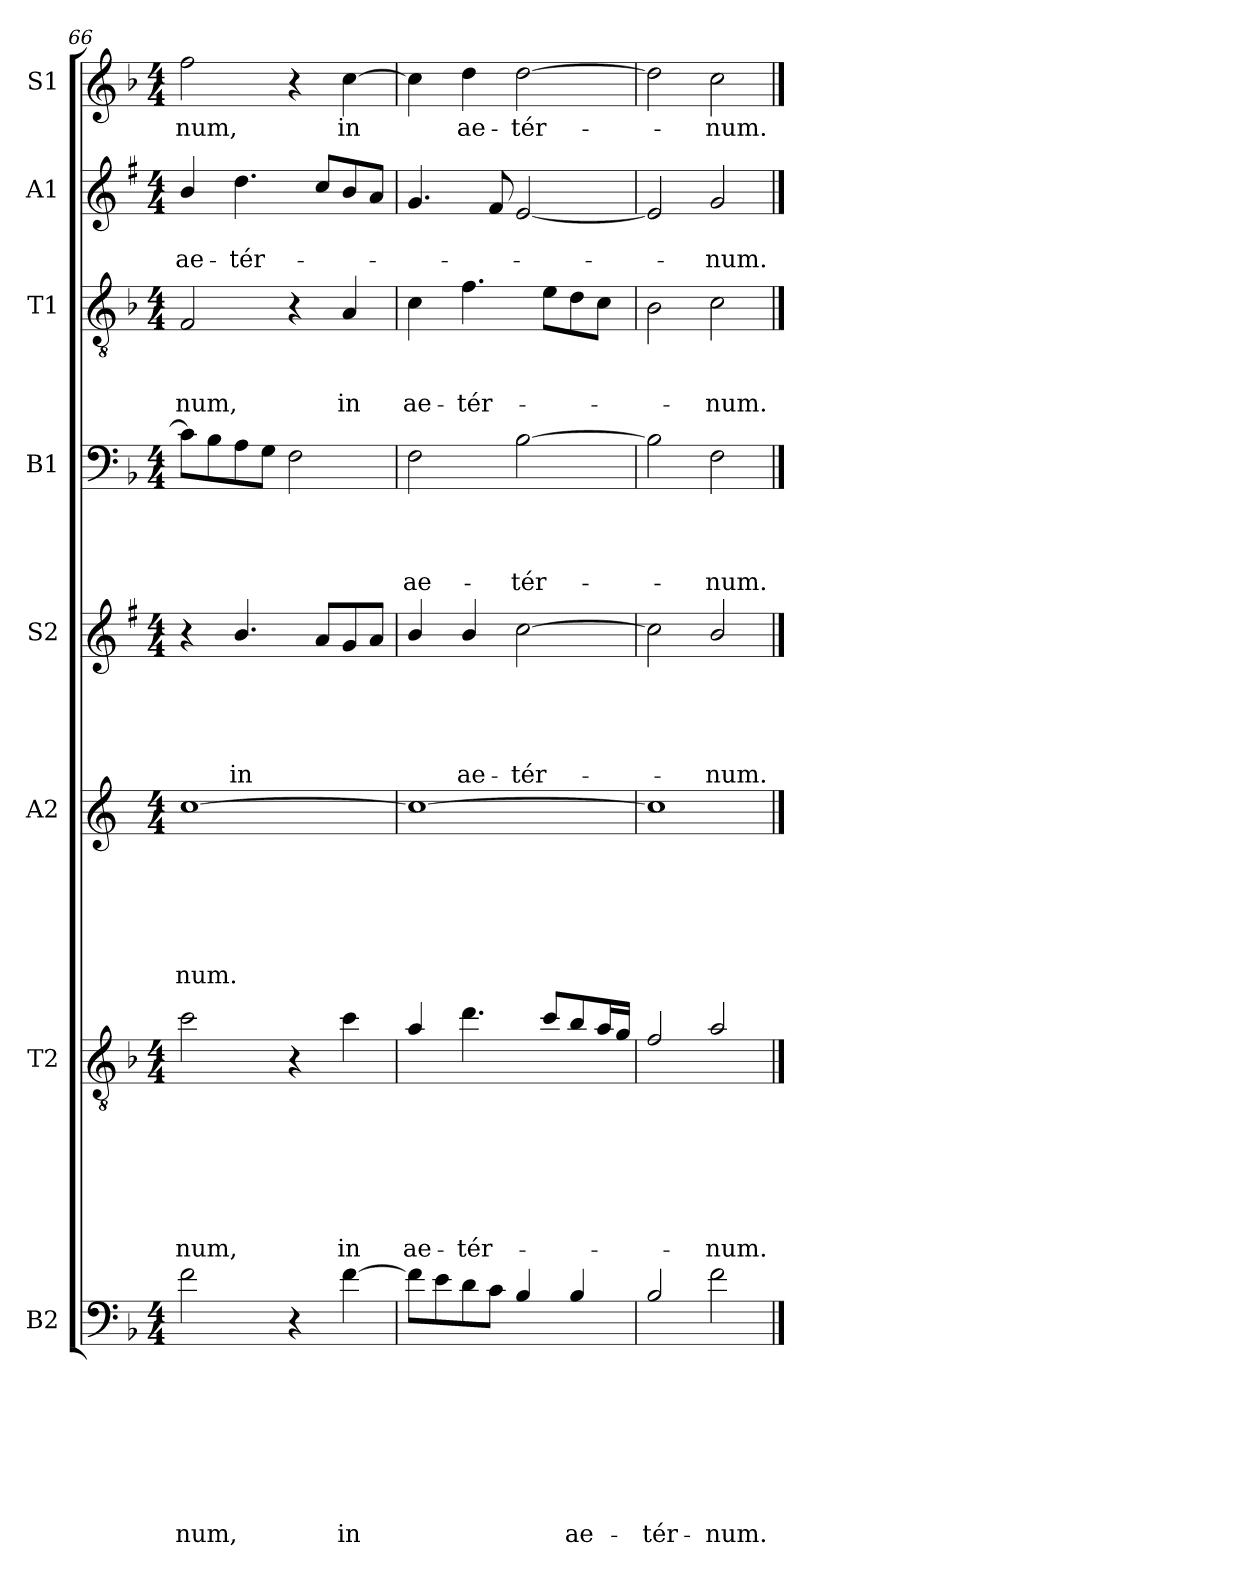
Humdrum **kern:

**kern	**text	**text	**text	**text	**text	**text	**text	**text	**kern	**text	**text	**text	**text	**text	**text	**text	**kern	**text	**text	**text	**text	**text	**text	**kern	**text	**text	**text	**text	**text	**kern	**text	**text	**text	**text	**kern	**text	**text	**text	**kern	**text	**text	**kern	**text
*part8	*part8	*part8	*part8	*part8	*part8	*part8	*part8	*part8	*part7	*part7	*part7	*part7	*part7	*part7	*part7	*part7	*part6	*part6	*part6	*part6	*part6	*part6	*part6	*part5	*part5	*part5	*part5	*part5	*part5	*part4	*part4	*part4	*part4	*part4	*part3	*part3	*part3	*part3	*part2	*part2	*part2	*part1	*part1
*staff8	*staff8	*staff8	*staff8	*staff8	*staff8	*staff8	*staff8	*staff8	*staff7	*staff7	*staff7	*staff7	*staff7	*staff7	*staff7	*staff7	*staff6	*staff6	*staff6	*staff6	*staff6	*staff6	*staff6	*staff5	*staff5	*staff5	*staff5	*staff5	*staff5	*staff4	*staff4	*staff4	*staff4	*staff4	*staff3	*staff3	*staff3	*staff3	*staff2	*staff2	*staff2	*staff1	*staff1
*I"B2	*	*	*	*	*	*	*	*	*I"T2	*	*	*	*	*	*	*	*I"A2	*	*	*	*	*	*	*I"S2	*	*	*	*	*	*I"B1	*	*	*	*	*I"T1	*	*	*	*I"A1	*	*	*I"S1	*
*clefF4	*	*	*	*	*	*	*	*	*clefGv2	*	*	*	*	*	*	*	*clefG2	*	*	*	*	*	*	*clefG2	*	*	*	*	*	*clefF4	*	*	*	*	*clefGv2	*	*	*	*clefG2	*	*	*clefG2	*
*ITrd7c12	*	*	*	*	*	*	*	*	*ITrd8c14	*	*	*	*	*	*	*	*ITrd4c7	*	*	*	*	*	*	*ITrd1c2	*	*	*	*	*	*	*	*	*	*	*	*	*	*	*ITrd1c2	*	*	*	*
*k[b-]	*	*	*	*	*	*	*	*	*k[b-]	*	*	*	*	*	*	*	*k[b-]	*	*	*	*	*	*	*k[b-]	*	*	*	*	*	*k[b-]	*	*	*	*	*k[b-]	*	*	*	*k[b-]	*	*	*k[b-]	*
*F:	*	*	*	*	*	*	*	*	*F:	*	*	*	*	*	*	*	*F:	*	*	*	*	*	*	*F:	*	*	*	*	*	*F:	*	*	*	*	*F:	*	*	*	*F:	*	*	*F:	*
*M4/4	*	*	*	*	*	*	*	*	*M4/4	*	*	*	*	*	*	*	*M4/4	*	*	*	*	*	*	*M4/4	*	*	*	*	*	*M4/4	*	*	*	*	*M4/4	*	*	*	*M4/4	*	*	*M4/4	*
=66	=66	=66	=66	=66	=66	=66	=66	=66	=66	=66	=66	=66	=66	=66	=66	=66	=66	=66	=66	=66	=66	=66	=66	=66	=66	=66	=66	=66	=66	=66	=66	=66	=66	=66	=66	=66	=66	=66	=66	=66	=66	=66	=66
!	!	!	!	!	!	!	!	!LO:LY:b	!	!	!	!	!	!	!	!LO:LY:b	!	!	!	!	!	!	!LO:LY:b	!	!	!	!	!	!	!	!	!	!	!	!	!	!	!LO:LY:b	!	!	!LO:LY:b	!	!LO:LY:b
2F\	.	.	.	.	.	.	.	-num,	2c\	.	.	.	.	.	.	-num,	[1f	.	.	.	.	.	-num.	4r	.	.	.	.	.	8c\L]	.	.	.	.	2F/	.	.	-num,	4a/	.	ae-	2ff\	-num,
.	.	.	.	.	.	.	.	.	.	.	.	.	.	.	.	.	.	.	.	.	.	.	.	.	.	.	.	.	.	8B-\	.	.	.	.	.	.	.	.	.	.	.	.	.
!	!	!	!	!	!	!	!	!	!	!	!	!	!	!	!	!	!	!	!	!	!	!	!	!	!	!	!	!	!LO:LY:b	!	!	!	!	!	!	!	!	!	!	!	!LO:LY:b	!	!
.	.	.	.	.	.	.	.	.	.	.	.	.	.	.	.	.	.	.	.	.	.	.	.	4.a/	.	.	.	.	in	8A\	.	.	.	.	.	.	.	.	4.cc\	.	-tér-	.	.
.	.	.	.	.	.	.	.	.	.	.	.	.	.	.	.	.	.	.	.	.	.	.	.	.	.	.	.	.	.	8G\J	.	.	.	.	.	.	.	.	.	.	.	.	.
4r	.	.	.	.	.	.	.	.	4r	.	.	.	.	.	.	.	.	.	.	.	.	.	.	.	.	.	.	.	.	2F\	.	.	.	.	4r	.	.	.	.	.	.	4r	.
.	.	.	.	.	.	.	.	.	.	.	.	.	.	.	.	.	.	.	.	.	.	.	.	8g/L	.	.	.	.	.	.	.	.	.	.	.	.	.	.	8b-/L	.	.	.	.
!	!	!	!	!	!	!	!	!LO:LY:b	!	!	!	!	!	!	!	!LO:LY:b	!	!	!	!	!	!	!	!	!	!	!	!	!	!	!	!	!	!	!	!	!	!LO:LY:b	!	!	!	!	!LO:LY:b
[4F\	.	.	.	.	.	.	.	in	4c\	.	.	.	.	.	.	in	.	.	.	.	.	.	.	8f/	.	.	.	.	.	.	.	.	.	.	4A/	.	.	in	8a/	.	.	[4cc\	in
.	.	.	.	.	.	.	.	.	.	.	.	.	.	.	.	.	.	.	.	.	.	.	.	8g/J	.	.	.	.	.	.	.	.	.	.	.	.	.	.	8g/J	.	.	.	.
=67	=67	=67	=67	=67	=67	=67	=67	=67	=67	=67	=67	=67	=67	=67	=67	=67	=67	=67	=67	=67	=67	=67	=67	=67	=67	=67	=67	=67	=67	=67	=67	=67	=67	=67	=67	=67	=67	=67	=67	=67	=67	=67	=67
!	!	!	!	!	!	!	!	!	!	!	!	!	!	!	!	!LO:LY:b	!	!	!	!	!	!	!	!	!	!	!	!	!	!	!	!	!	!LO:LY:b	!	!	!	!LO:LY:b	!	!	!	!	!
8F\L]	.	.	.	.	.	.	.	.	4A/	.	.	.	.	.	.	ae-	1f_	.	.	.	.	.	.	4a/	.	.	.	.	.	2F\	.	.	.	ae-	4c\	.	.	ae-	4.f/	.	.	4cc\]	.
8E\	.	.	.	.	.	.	.	.	.	.	.	.	.	.	.	.	.	.	.	.	.	.	.	.	.	.	.	.	.	.	.	.	.	.	.	.	.	.	.	.	.	.	.
!	!	!	!	!	!	!	!	!	!	!	!	!	!	!	!	!LO:LY:b	!	!	!	!	!	!	!	!	!	!	!	!	!LO:LY:b	!	!	!	!	!	!	!	!	!LO:LY:b	!	!	!	!	!LO:LY:b
8D\	.	.	.	.	.	.	.	.	4.d\	.	.	.	.	.	.	-tér-	.	.	.	.	.	.	.	4a/	.	.	.	.	ae-	.	.	.	.	.	4.f\	.	.	-tér-	.	.	.	4dd\	ae-
8C\J	.	.	.	.	.	.	.	.	.	.	.	.	.	.	.	.	.	.	.	.	.	.	.	.	.	.	.	.	.	.	.	.	.	.	.	.	.	.	8e/	.	.	.	.
!	!	!	!	!	!	!	!	!	!	!	!	!	!	!	!	!	!	!	!	!	!	!	!	!	!	!	!	!	!LO:LY:b	!	!	!	!	!LO:LY:b	!	!	!	!	!	!	!	!	!LO:LY:b
4BB-/	.	.	.	.	.	.	.	.	.	.	.	.	.	.	.	.	.	.	.	.	.	.	.	[2b-\	.	.	.	.	-tér-	[2B-\	.	.	.	-tér-	.	.	.	.	[2d/	.	.	[2dd\	-tér-
.	.	.	.	.	.	.	.	.	8c/L	.	.	.	.	.	.	.	.	.	.	.	.	.	.	.	.	.	.	.	.	.	.	.	.	.	8e\L	.	.	.	.	.	.	.	.
!	!	!	!	!	!	!	!	!LO:LY:b	!	!	!	!	!	!	!	!	!	!	!	!	!	!	!	!	!	!	!	!	!	!	!	!	!	!	!	!	!	!	!	!	!	!	!
4BB-/	.	.	.	.	.	.	.	ae-	8B-/	.	.	.	.	.	.	.	.	.	.	.	.	.	.	.	.	.	.	.	.	.	.	.	.	.	8d\	.	.	.	.	.	.	.	.
.	.	.	.	.	.	.	.	.	16A/L	.	.	.	.	.	.	.	.	.	.	.	.	.	.	.	.	.	.	.	.	.	.	.	.	.	8c\J	.	.	.	.	.	.	.	.
.	.	.	.	.	.	.	.	.	16G/JJ	.	.	.	.	.	.	.	.	.	.	.	.	.	.	.	.	.	.	.	.	.	.	.	.	.	.	.	.	.	.	.	.	.	.
!!LO:PB:g=z
=68	=68	=68	=68	=68	=68	=68	=68	=68	=68	=68	=68	=68	=68	=68	=68	=68	=68	=68	=68	=68	=68	=68	=68	=68	=68	=68	=68	=68	=68	=68	=68	=68	=68	=68	=68	=68	=68	=68	=68	=68	=68	=68	=68
!	!	!	!	!	!	!	!	!LO:LY:b	!	!	!	!	!	!	!	!	!	!	!	!	!	!	!	!	!	!	!	!	!	!	!	!	!	!	!	!	!	!	!	!	!	!	!
2BB-/	.	.	.	.	.	.	.	-tér-	2F/	.	.	.	.	.	.	.	1f]	.	.	.	.	.	.	2b-\]	.	.	.	.	.	2B-\]	.	.	.	.	2B-\	.	.	.	2d/]	.	.	2dd\]	.
!	!	!	!	!	!	!	!	!LO:LY:b	!	!	!	!	!	!	!	!LO:LY:b	!	!	!	!	!	!	!	!	!	!	!	!	!LO:LY:b	!	!	!	!	!LO:LY:b	!	!	!	!LO:LY:b	!	!	!LO:LY:b	!	!LO:LY:b
2F\	.	.	.	.	.	.	.	-num.	2A/	.	.	.	.	.	.	-num.	.	.	.	.	.	.	.	2a/	.	.	.	.	-num.	2F\	.	.	.	-num.	2c\	.	.	-num.	2f/	.	-num.	2cc\	-num.
==	==	==	==	==	==	==	==	==	==	==	==	==	==	==	==	==	==	==	==	==	==	==	==	==	==	==	==	==	==	==	==	==	==	==	==	==	==	==	==	==	==	==	==
*-	*-	*-	*-	*-	*-	*-	*-	*-	*-	*-	*-	*-	*-	*-	*-	*-	*-	*-	*-	*-	*-	*-	*-	*-	*-	*-	*-	*-	*-	*-	*-	*-	*-	*-	*-	*-	*-	*-	*-	*-	*-	*-	*-
